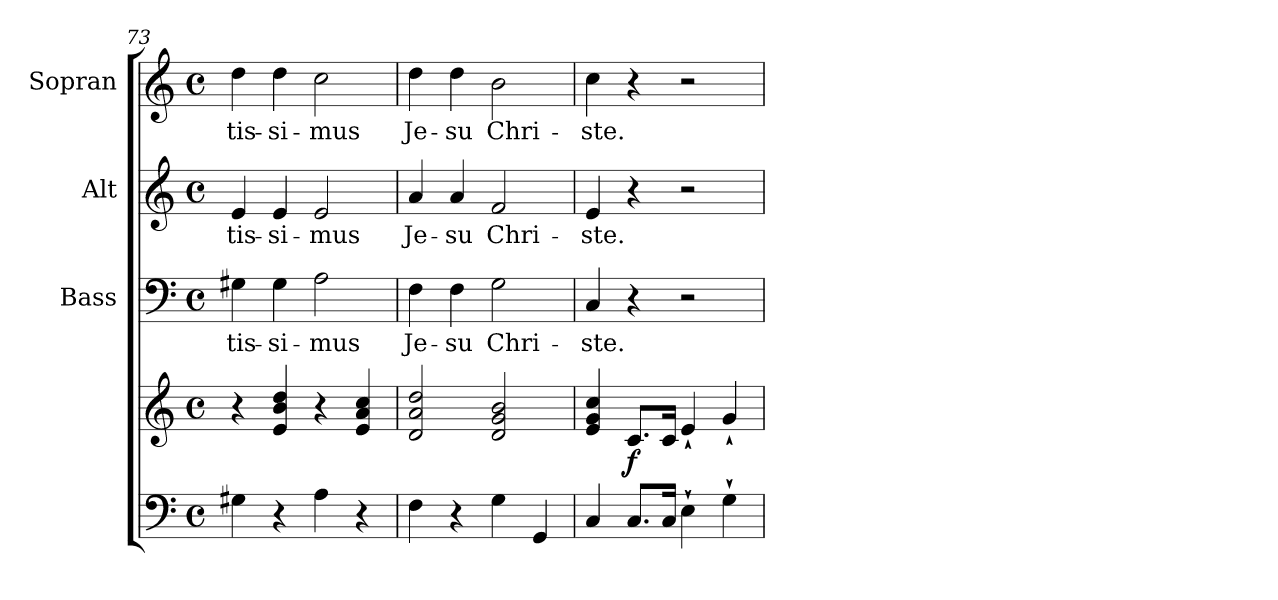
**kern	**kern	**dynam	**kern	**text	**kern	**text	**kern	**text
*part4	*part4	*part4	*part3	*part3	*part2	*part2	*part1	*part1
*staff5	*staff4	*staff4/5	*staff3	*staff3	*staff2	*staff2	*staff1	*staff1
*	*	*	*I"Bass	*	*I"Alt	*	*I"Sopran	*
*	*	*	*I'B.	*	*I'A.	*	*I'S.	*
!!LO:PB:g=z
*clefF4	*clefG2	*	*clefF4	*	*clefG2	*	*clefG2	*
*k[]	*k[]	*	*k[]	*	*k[]	*	*k[]	*
*C:	*C:	*	*C:	*	*C:	*	*C:	*
*M4/4	*M4/4	*	*M4/4	*	*M4/4	*	*M4/4	*
*met(c)	*met(c)	*	*met(c)	*	*met(c)	*	*met(c)	*
=73	=73	=73	=73	=73	=73	=73	=73	=73
!	!	!	!	!LO:LY:b	!	!LO:LY:b	!	!LO:LY:b
4G#X\	4r	.	4G#X\	-tis-	4e/	-tis-	4dd\	-tis-
!	!	!	!	!LO:LY:b	!	!LO:LY:b	!	!LO:LY:b
4r	4e/ 4b/ 4dd/	.	4G#\	-si-	4e/	-si-	4dd\	-si-
!	!	!	!	!LO:LY:b	!	!LO:LY:b	!	!LO:LY:b
4A\	4r	.	2A\	-mus	2e/	-mus	2cc\	-mus
4r	4e/ 4a/ 4cc/	.	.	.	.	.	.	.
=74	=74	=74	=74	=74	=74	=74	=74	=74
!	!	!	!	!LO:LY:b	!	!LO:LY:b	!	!LO:LY:b
4F\	2d/ 2a/ 2dd/	.	4F\	Je-	4a/	Je-	4dd\	Je-
!	!	!	!	!LO:LY:b	!	!LO:LY:b	!	!LO:LY:b
4r	.	.	4F\	-su	4a/	-su	4dd\	-su
!	!	!	!	!LO:LY:b	!	!LO:LY:b	!	!LO:LY:b
4G\	2d/ 2g/ 2b/	.	2G\	Chri-	2f/	Chri-	2b\	Chri-
4GG/	.	.	.	.	.	.	.	.
=75	=75	=75	=75	=75	=75	=75	=75	=75
!	!	!	!	!LO:LY:b	!	!LO:LY:b	!	!LO:LY:b
4C/	4e/ 4g/ 4cc/	.	4C/	-ste.	4e/	-ste.	4cc\	-ste.
!	!	!LO:DY:b	!	!	!	!	!	!
8.C/L	8.c/L	f	4r	.	4r	.	4r	.
16C/Jk	16c/Jk	.	.	.	.	.	.	.
4E`>\	4e`</	.	2r	.	2r	.	2r	.
4G`>\	4g`</	.	.	.	.	.	.	.
=	=	=	=	=	=	=	=	=
*-	*-	*-	*-	*-	*-	*-	*-	*-
